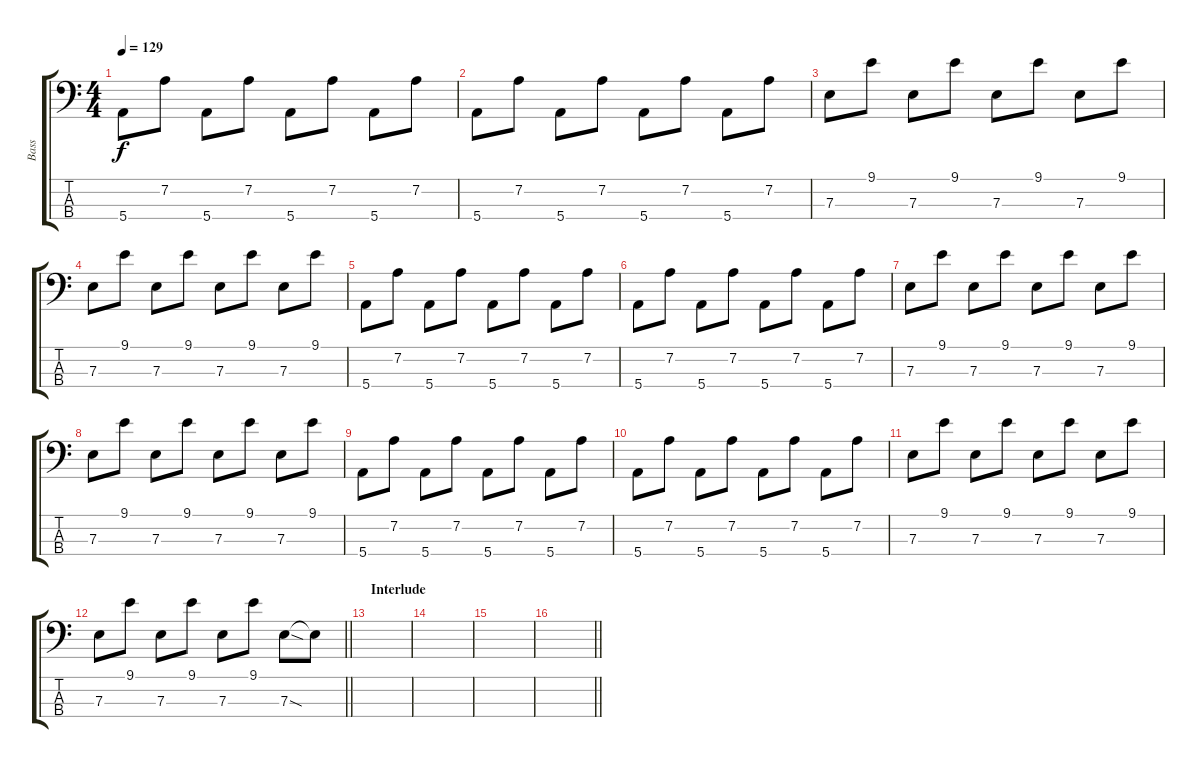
\track ("Bass" "Bass") {instrument electricbassfinger}
\staff {score tabs}
\tuning (G2 D2 A1 E1) {hide}
\ts (4 4)
\tempo 129
\clef f4
\ks c
5.4.8{dy f} 7.2.8 5.4.8 7.2.8 5.4.8 7.2.8 5.4.8 7.2.8 |
5.4.8 7.2.8 5.4.8 7.2.8 5.4.8 7.2.8 5.4.8 7.2.8 |
7.3.8 9.1.8 7.3.8 9.1.8 7.3.8 9.1.8 7.3.8 9.1.8 |
7.3.8 9.1.8 7.3.8 9.1.8 7.3.8 9.1.8 7.3.8 9.1.8 |
5.4.8 7.2.8 5.4.8 7.2.8 5.4.8 7.2.8 5.4.8 7.2.8 |
5.4.8 7.2.8 5.4.8 7.2.8 5.4.8 7.2.8 5.4.8 7.2.8 |
7.3.8 9.1.8 7.3.8 9.1.8 7.3.8 9.1.8 7.3.8 9.1.8 |
7.3.8 9.1.8 7.3.8 9.1.8 7.3.8 9.1.8 7.3.8 9.1.8 |
5.4.8 7.2.8 5.4.8 7.2.8 5.4.8 7.2.8 5.4.8 7.2.8 |
5.4.8 7.2.8 5.4.8 7.2.8 5.4.8 7.2.8 5.4.8 7.2.8 |
7.3.8 9.1.8 7.3.8 9.1.8 7.3.8 9.1.8 7.3.8 9.1.8 |
\barLineRight lightlight
7.3.8 9.1.8 7.3.8 9.1.8 7.3.8 9.1.8 7.3{sod}.8 7.3{t}.8 |
\section ("" "Interlude")
|
|
|
\barLineRight lightlight
